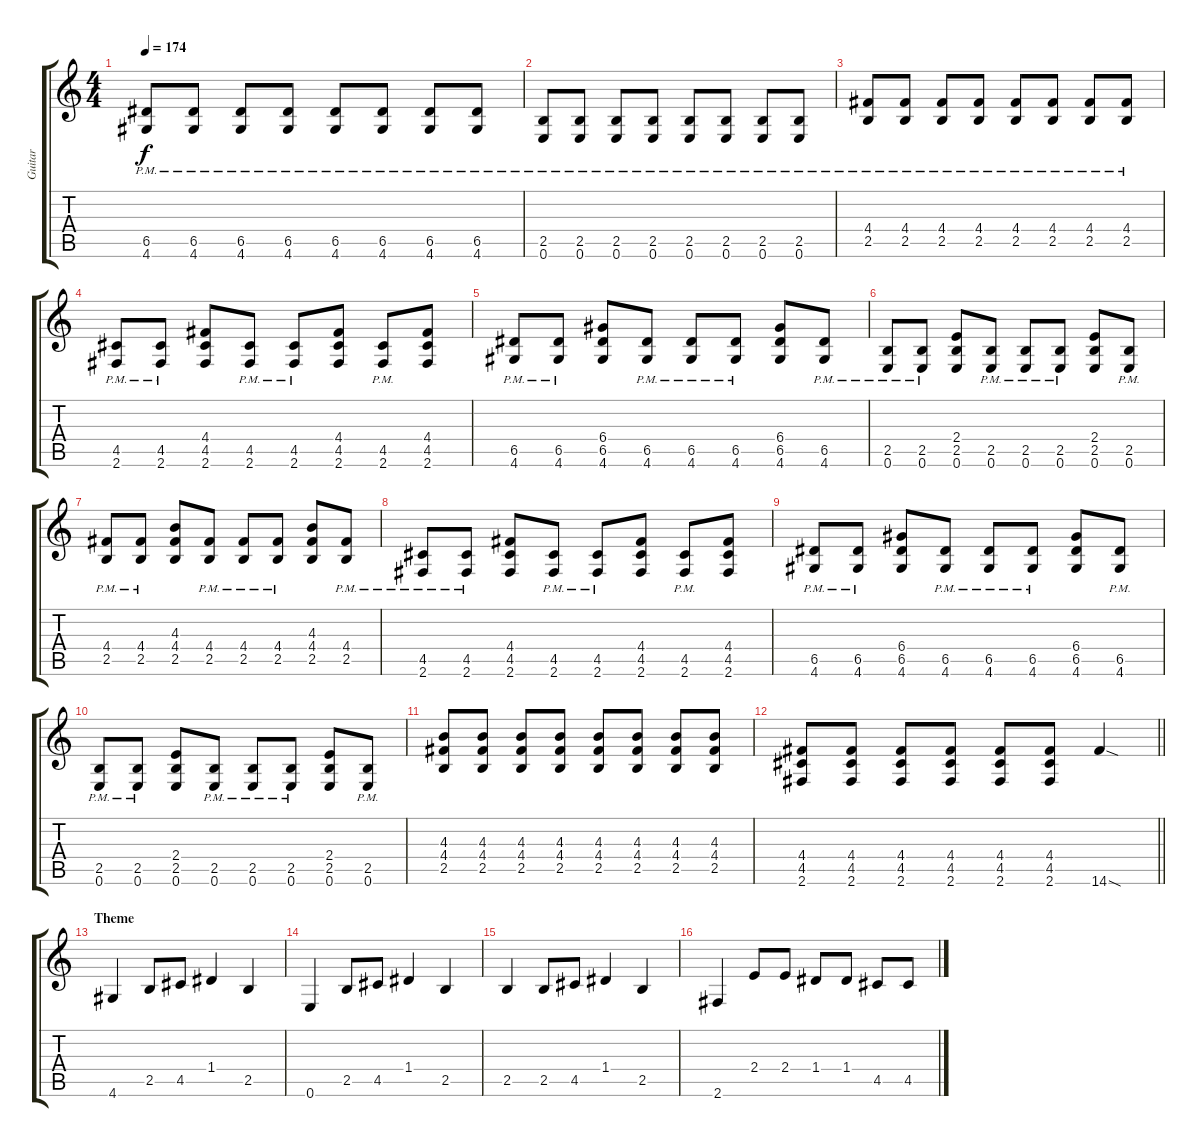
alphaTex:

\track ("Guitar" "Guitar") {instrument distortionguitar}
\staff {score tabs}
\tuning (E4 B3 G3 D3 A2 E2) {hide}
\ts (4 4)
\tempo 174
\clef g2
\ks c
(6.5{pm} 4.6{pm}).8{dy f} (6.5{pm} 4.6{pm}).8 (6.5{pm} 4.6{pm}).8 (6.5{pm} 4.6{pm}).8 (6.5{pm} 4.6{pm}).8 (6.5{pm} 4.6{pm}).8 (6.5{pm} 4.6{pm}).8 (6.5{pm} 4.6{pm}).8 |
(2.5{pm} 0.6{pm}).8 (2.5{pm} 0.6{pm}).8 (2.5{pm} 0.6{pm}).8 (2.5{pm} 0.6{pm}).8 (2.5{pm} 0.6{pm}).8 (2.5{pm} 0.6{pm}).8 (2.5{pm} 0.6{pm}).8 (2.5{pm} 0.6{pm}).8 |
(4.4{pm} 2.5{pm}).8 (4.4{pm} 2.5{pm}).8 (4.4{pm} 2.5{pm}).8 (4.4{pm} 2.5{pm}).8 (4.4{pm} 2.5{pm}).8 (4.4{pm} 2.5{pm}).8 (4.4{pm} 2.5{pm}).8 (4.4{pm} 2.5{pm}).8 |
(4.5{pm} 2.6{pm}).8 (4.5{pm} 2.6{pm}).8 (4.4 4.5 2.6).8 (4.5{pm} 2.6{pm}).8 (4.5{pm} 2.6{pm}).8 (4.4 4.5 2.6).8 (4.5{pm} 2.6{pm}).8 (4.4 4.5 2.6).8 |
(6.5{pm} 4.6{pm}).8 (6.5{pm} 4.6{pm}).8 (6.4 6.5 4.6).8 (6.5{pm} 4.6{pm}).8 (6.5{pm} 4.6{pm}).8 (6.5{pm} 4.6{pm}).8 (6.4 6.5 4.6).8 (6.5{pm} 4.6{pm}).8 |
(2.5{pm} 0.6{pm}).8 (2.5{pm} 0.6{pm}).8 (2.4 2.5 0.6).8 (2.5{pm} 0.6{pm}).8 (2.5{pm} 0.6{pm}).8 (2.5{pm} 0.6{pm}).8 (2.4 2.5 0.6).8 (2.5{pm} 0.6{pm}).8 |
(4.4{pm} 2.5{pm}).8 (4.4{pm} 2.5{pm}).8 (4.3 4.4 2.5).8 (4.4{pm} 2.5{pm}).8 (4.4{pm} 2.5{pm}).8 (4.4{pm} 2.5{pm}).8 (4.3 4.4 2.5).8 (4.4{pm} 2.5{pm}).8 |
(4.5{pm} 2.6{pm}).8 (4.5{pm} 2.6{pm}).8 (4.4 4.5 2.6).8 (4.5{pm} 2.6{pm}).8 (4.5{pm} 2.6{pm}).8 (4.4 4.5 2.6).8 (4.5{pm} 2.6{pm}).8 (4.4 4.5 2.6).8 |
(6.5{pm} 4.6{pm}).8 (6.5{pm} 4.6{pm}).8 (6.4 6.5 4.6).8 (6.5{pm} 4.6{pm}).8 (6.5{pm} 4.6{pm}).8 (6.5{pm} 4.6{pm}).8 (6.4 6.5 4.6).8 (6.5{pm} 4.6{pm}).8 |
(2.5{pm} 0.6{pm}).8 (2.5{pm} 0.6{pm}).8 (2.4 2.5 0.6).8 (2.5{pm} 0.6{pm}).8 (2.5{pm} 0.6{pm}).8 (2.5{pm} 0.6{pm}).8 (2.4 2.5 0.6).8 (2.5{pm} 0.6{pm}).8 |
(4.3 4.4 2.5).8 (4.3 4.4 2.5).8 (4.3 4.4 2.5).8 (4.3 4.4 2.5).8 (4.3 4.4 2.5).8 (4.3 4.4 2.5).8 (4.3 4.4 2.5).8 (4.3 4.4 2.5).8 |
\barLineRight lightlight
(4.4 4.5 2.6).8 (4.4 4.5 2.6).8 (4.4 4.5 2.6).8 (4.4 4.5 2.6).8 (4.4 4.5 2.6).8 (4.4 4.5 2.6).8 14.6{sod}.4 |
\section ("" "Theme")
4.6.4 2.5.8 4.5.8 1.4.4 2.5.4 |
0.6.4 2.5.8 4.5.8 1.4.4 2.5.4 |
2.5.4 2.5.8 4.5.8 1.4.4 2.5.4 |
2.6.4 2.4.8 2.4.8 1.4.8 1.4.8 4.5.8 4.5.8
